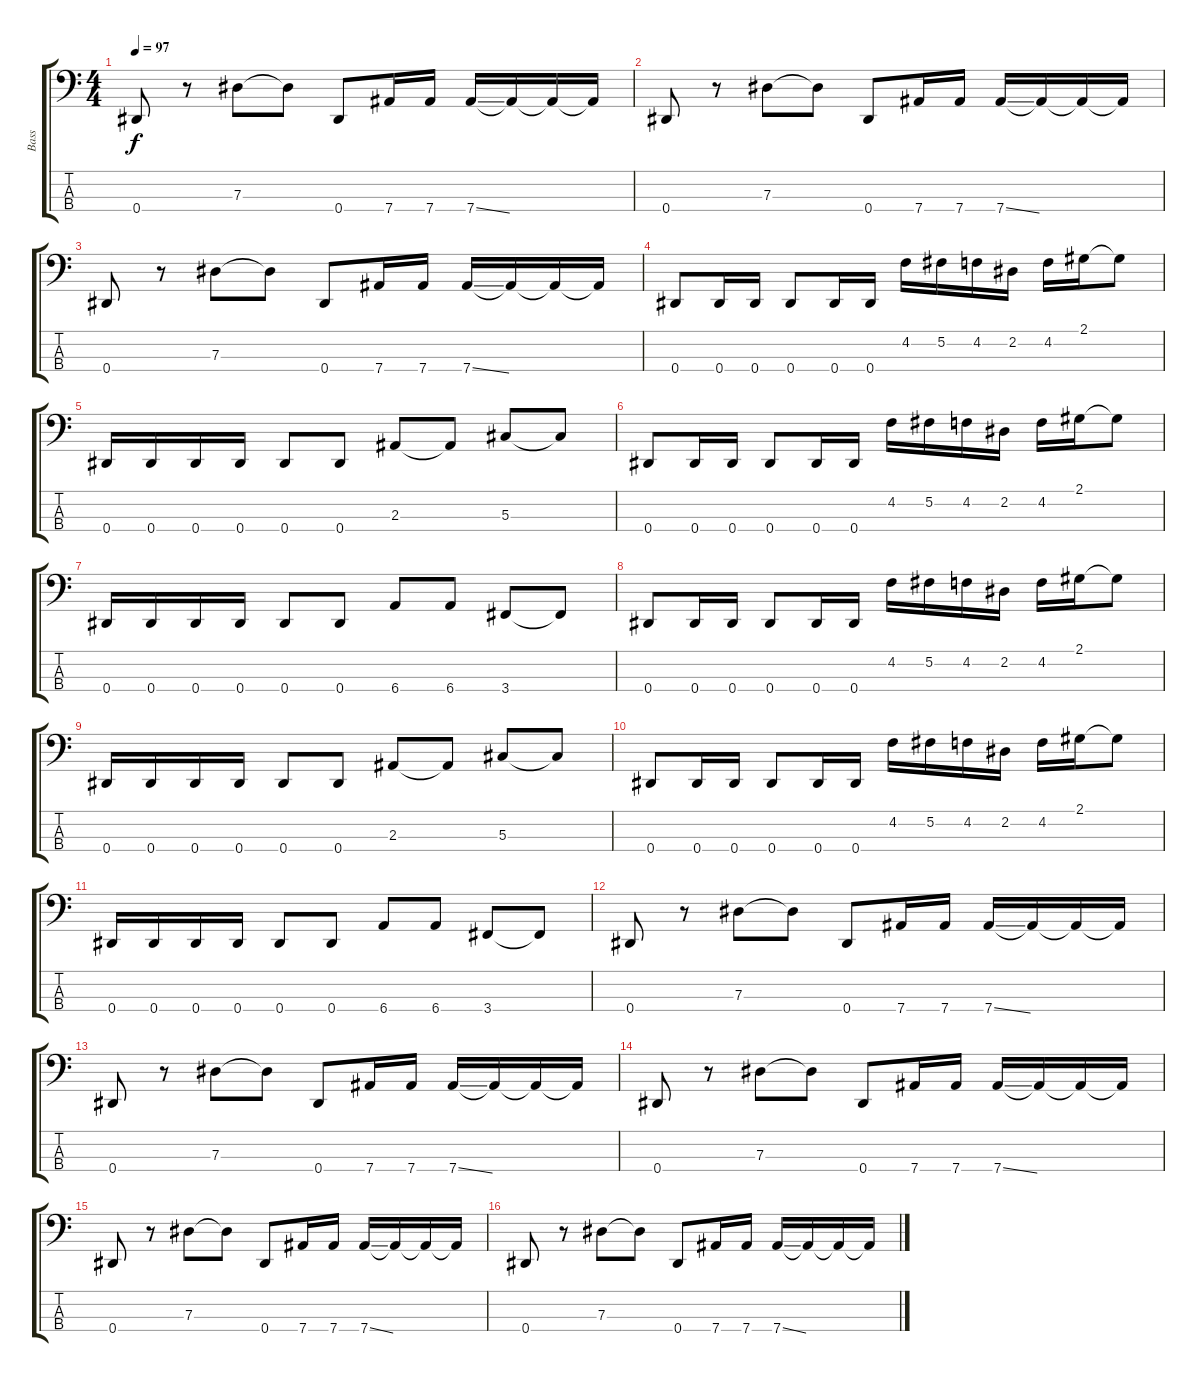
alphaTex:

\track ("Bass" "Bass") {instrument electricbassfinger}
\staff {score tabs}
\tuning (Gb2 Db2 Ab1 Eb1) {hide}
\ts (4 4)
\tempo 97
\clef f4
\ks c
0.4.8{dy f} r.8 7.3.8 7.3{t}.8 0.4.8 7.4.16 7.4.16 7.4{ss}.16 7.4{t}.16 7.4{t}.16 7.4{t}.16 |
0.4.8 r.8 7.3.8 7.3{t}.8 0.4.8 7.4.16 7.4.16 7.4{ss}.16 7.4{t}.16 7.4{t}.16 7.4{t}.16 |
0.4.8 r.8 7.3.8 7.3{t}.8 0.4.8 7.4.16 7.4.16 7.4{ss}.16 7.4{t}.16 7.4{t}.16 7.4{t}.16 |
0.4.8 0.4.16 0.4.16 0.4.8 0.4.16 0.4.16 4.2.16 5.2.16 4.2.16 2.2.16 4.2.16 2.1.16 2.1{t}.8 |
0.4.16 0.4.16 0.4.16 0.4.16 0.4.8 0.4.8 2.3.8 2.3{t}.8 5.3.8 5.3{t}.8 |
0.4.8 0.4.16 0.4.16 0.4.8 0.4.16 0.4.16 4.2.16 5.2.16 4.2.16 2.2.16 4.2.16 2.1.16 2.1{t}.8 |
0.4.16 0.4.16 0.4.16 0.4.16 0.4.8 0.4.8 6.4.8 6.4.8 3.4.8 3.4{t}.8 |
0.4.8 0.4.16 0.4.16 0.4.8 0.4.16 0.4.16 4.2.16 5.2.16 4.2.16 2.2.16 4.2.16 2.1.16 2.1{t}.8 |
0.4.16 0.4.16 0.4.16 0.4.16 0.4.8 0.4.8 2.3.8 2.3{t}.8 5.3.8 5.3{t}.8 |
0.4.8 0.4.16 0.4.16 0.4.8 0.4.16 0.4.16 4.2.16 5.2.16 4.2.16 2.2.16 4.2.16 2.1.16 2.1{t}.8 |
0.4.16 0.4.16 0.4.16 0.4.16 0.4.8 0.4.8 6.4.8 6.4.8 3.4.8 3.4{t}.8 |
0.4.8 r.8 7.3.8 7.3{t}.8 0.4.8 7.4.16 7.4.16 7.4{ss}.16 7.4{t}.16 7.4{t}.16 7.4{t}.16 |
0.4.8 r.8 7.3.8 7.3{t}.8 0.4.8 7.4.16 7.4.16 7.4{ss}.16 7.4{t}.16 7.4{t}.16 7.4{t}.16 |
0.4.8 r.8 7.3.8 7.3{t}.8 0.4.8 7.4.16 7.4.16 7.4{ss}.16 7.4{t}.16 7.4{t}.16 7.4{t}.16 |
0.4.8 r.8 7.3.8 7.3{t}.8 0.4.8 7.4.16 7.4.16 7.4{ss}.16 7.4{t}.16 7.4{t}.16 7.4{t}.16 |
0.4.8 r.8 7.3.8 7.3{t}.8 0.4.8 7.4.16 7.4.16 7.4{ss}.16 7.4{t}.16 7.4{t}.16 7.4{t}.16
